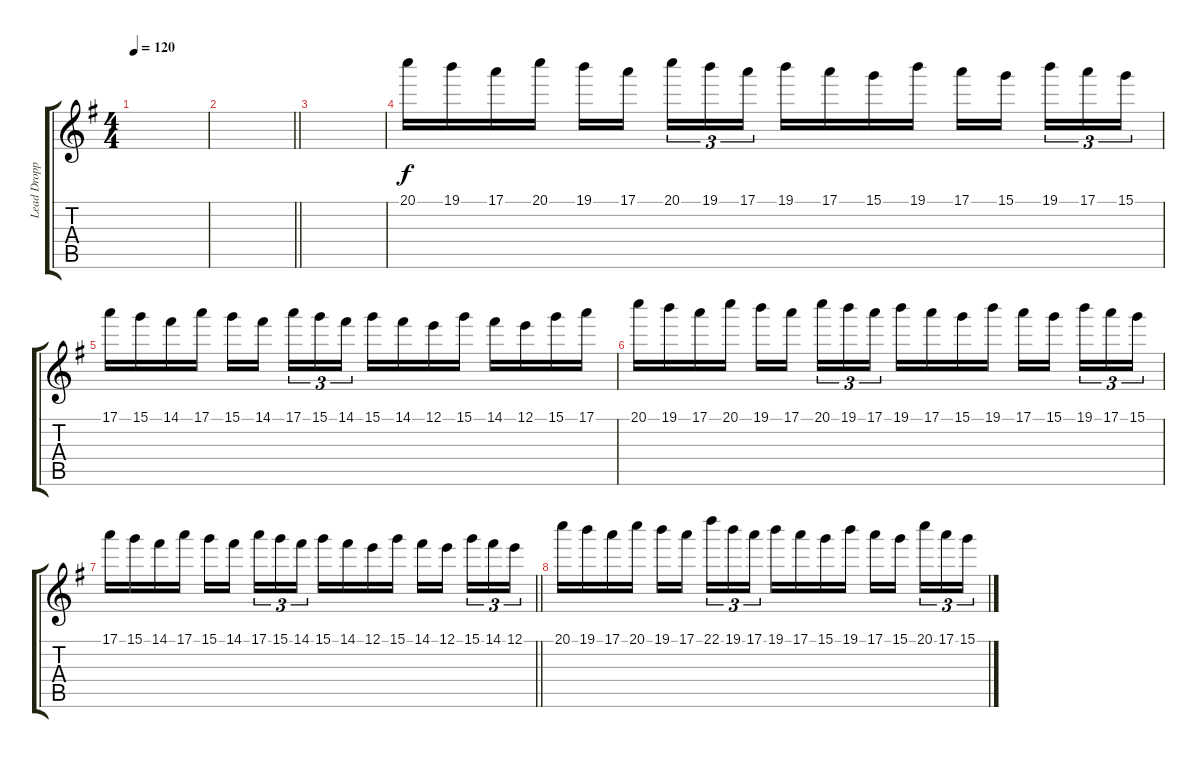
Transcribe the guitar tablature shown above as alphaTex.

\track ("Lead Dropped D " "Lead Dropp") {instrument distortionguitar}
\staff {score tabs}
\tuning (E4 B3 G3 D3 A2 D2) {hide}
\ts (4 4)
\tempo 120
\clef g2
\ks eminor
|
\barLineRight lightlight
|
|
20.1.16 19.1.16 17.1.16 20.1.16 19.1.16 17.1.16{beam splitsecondary} 20.1.16{tu (3 2)} 19.1.16{tu (3 2)} 17.1.16{tu (3 2)} 19.1.16 17.1.16 15.1.16 19.1.16 17.1.16 15.1.16{beam splitsecondary} 19.1.16{tu (3 2)} 17.1.16{tu (3 2)} 15.1.16{tu (3 2)} |
17.1.16 15.1.16 14.1.16 17.1.16 15.1.16 14.1.16{beam splitsecondary} 17.1.16{tu (3 2)} 15.1.16{tu (3 2)} 14.1.16{tu (3 2)} 15.1.16 14.1.16 12.1.16 15.1.16 14.1.16 12.1.16 15.1.16 17.1.16 |
20.1.16 19.1.16 17.1.16 20.1.16 19.1.16 17.1.16{beam splitsecondary} 20.1.16{tu (3 2)} 19.1.16{tu (3 2)} 17.1.16{tu (3 2)} 19.1.16 17.1.16 15.1.16 19.1.16 17.1.16 15.1.16{beam splitsecondary} 19.1.16{tu (3 2)} 17.1.16{tu (3 2)} 15.1.16{tu (3 2)} |
\barLineRight lightlight
17.1.16 15.1.16 14.1.16 17.1.16 15.1.16 14.1.16{beam splitsecondary} 17.1.16{tu (3 2)} 15.1.16{tu (3 2)} 14.1.16{tu (3 2)} 15.1.16 14.1.16 12.1.16 15.1.16 14.1.16 12.1.16{beam splitsecondary} 15.1.16{tu (3 2)} 14.1.16{tu (3 2)} 12.1.16{tu (3 2)} |
20.1.16 19.1.16 17.1.16 20.1.16 19.1.16 17.1.16{beam splitsecondary} 22.1.16{tu (3 2)} 19.1.16{tu (3 2)} 17.1.16{tu (3 2)} 19.1.16 17.1.16 15.1.16 19.1.16 17.1.16 15.1.16{beam splitsecondary} 20.1.16{tu (3 2)} 17.1.16{tu (3 2)} 15.1.16{tu (3 2)}
